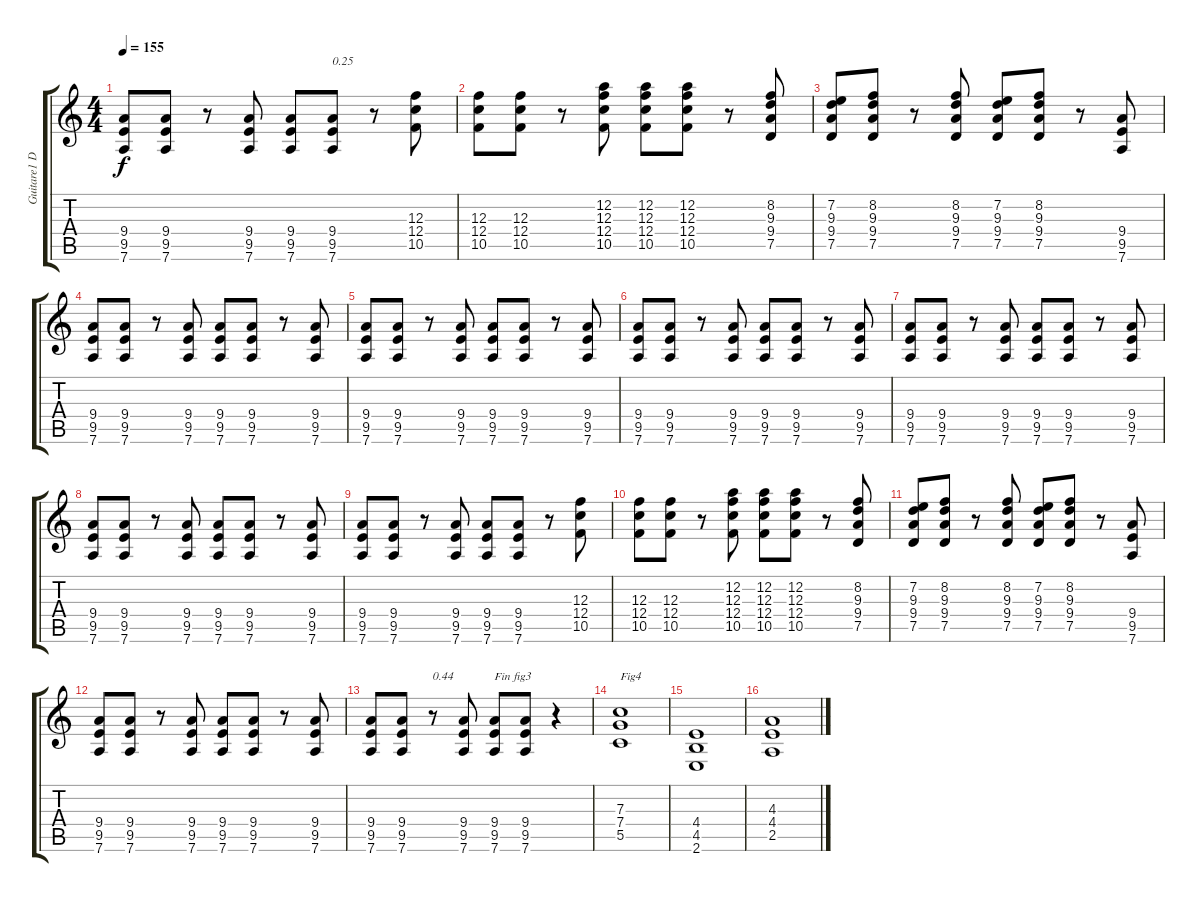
\track ("Guitare1 D" "Guitare1 D") {instrument distortionguitar}
\staff {score tabs}
\tuning (D4 A3 F3 C3 G2 D2) {hide}
\ts (4 4)
\tempo 155
\clef g2
\ks c
(9.4 9.5 7.6).8{dy f} (9.4 9.5 7.6).8 r.8 (9.4 9.5 7.6).8 (9.4 9.5 7.6).8 (9.4 9.5 7.6).8{txt "0.25"} r.8 (12.3 12.4 10.5).8 |
(12.3 12.4 10.5).8 (12.3 12.4 10.5).8 r.8 (12.2 12.3 12.4 10.5).8 (12.2 12.3 12.4 10.5).8 (12.2 12.3 12.4 10.5).8 r.8 (8.2 9.3 9.4 7.5).8 |
(7.2 9.3 9.4 7.5).8 (8.2 9.3 9.4 7.5).8 r.8 (8.2 9.3 9.4 7.5).8 (7.2 9.3 9.4 7.5).8 (8.2 9.3 9.4 7.5).8 r.8 (9.4 9.5 7.6).8 |
(9.4 9.5 7.6).8 (9.4 9.5 7.6).8 r.8 (9.4 9.5 7.6).8 (9.4 9.5 7.6).8 (9.4 9.5 7.6).8 r.8 (9.4 9.5 7.6).8 |
(9.4 9.5 7.6).8 (9.4 9.5 7.6).8 r.8 (9.4 9.5 7.6).8 (9.4 9.5 7.6).8 (9.4 9.5 7.6).8 r.8 (9.4 9.5 7.6).8 |
(9.4 9.5 7.6).8 (9.4 9.5 7.6).8 r.8 (9.4 9.5 7.6).8 (9.4 9.5 7.6).8 (9.4 9.5 7.6).8 r.8 (9.4 9.5 7.6).8 |
(9.4 9.5 7.6).8 (9.4 9.5 7.6).8 r.8 (9.4 9.5 7.6).8 (9.4 9.5 7.6).8 (9.4 9.5 7.6).8 r.8 (9.4 9.5 7.6).8 |
(9.4 9.5 7.6).8 (9.4 9.5 7.6).8 r.8 (9.4 9.5 7.6).8 (9.4 9.5 7.6).8 (9.4 9.5 7.6).8 r.8 (9.4 9.5 7.6).8 |
(9.4 9.5 7.6).8 (9.4 9.5 7.6).8 r.8 (9.4 9.5 7.6).8 (9.4 9.5 7.6).8 (9.4 9.5 7.6).8 r.8 (12.3 12.4 10.5).8 |
(12.3 12.4 10.5).8 (12.3 12.4 10.5).8 r.8 (12.2 12.3 12.4 10.5).8 (12.2 12.3 12.4 10.5).8 (12.2 12.3 12.4 10.5).8 r.8 (8.2 9.3 9.4 7.5).8 |
(7.2 9.3 9.4 7.5).8 (8.2 9.3 9.4 7.5).8 r.8 (8.2 9.3 9.4 7.5).8 (7.2 9.3 9.4 7.5).8 (8.2 9.3 9.4 7.5).8 r.8 (9.4 9.5 7.6).8 |
(9.4 9.5 7.6).8 (9.4 9.5 7.6).8 r.8 (9.4 9.5 7.6).8 (9.4 9.5 7.6).8 (9.4 9.5 7.6).8 r.8 (9.4 9.5 7.6).8 |
(9.4 9.5 7.6).8 (9.4 9.5 7.6).8 r.8{txt "0.44"} (9.4 9.5 7.6).8 (9.4 9.5 7.6).8{txt "Fin fig3"} (9.4 9.5 7.6).8 r.4 |
(7.3 7.4 5.5).1{txt "Fig4"} |
(4.4 4.5 2.6).1 |
(4.3 4.4 2.5).1
